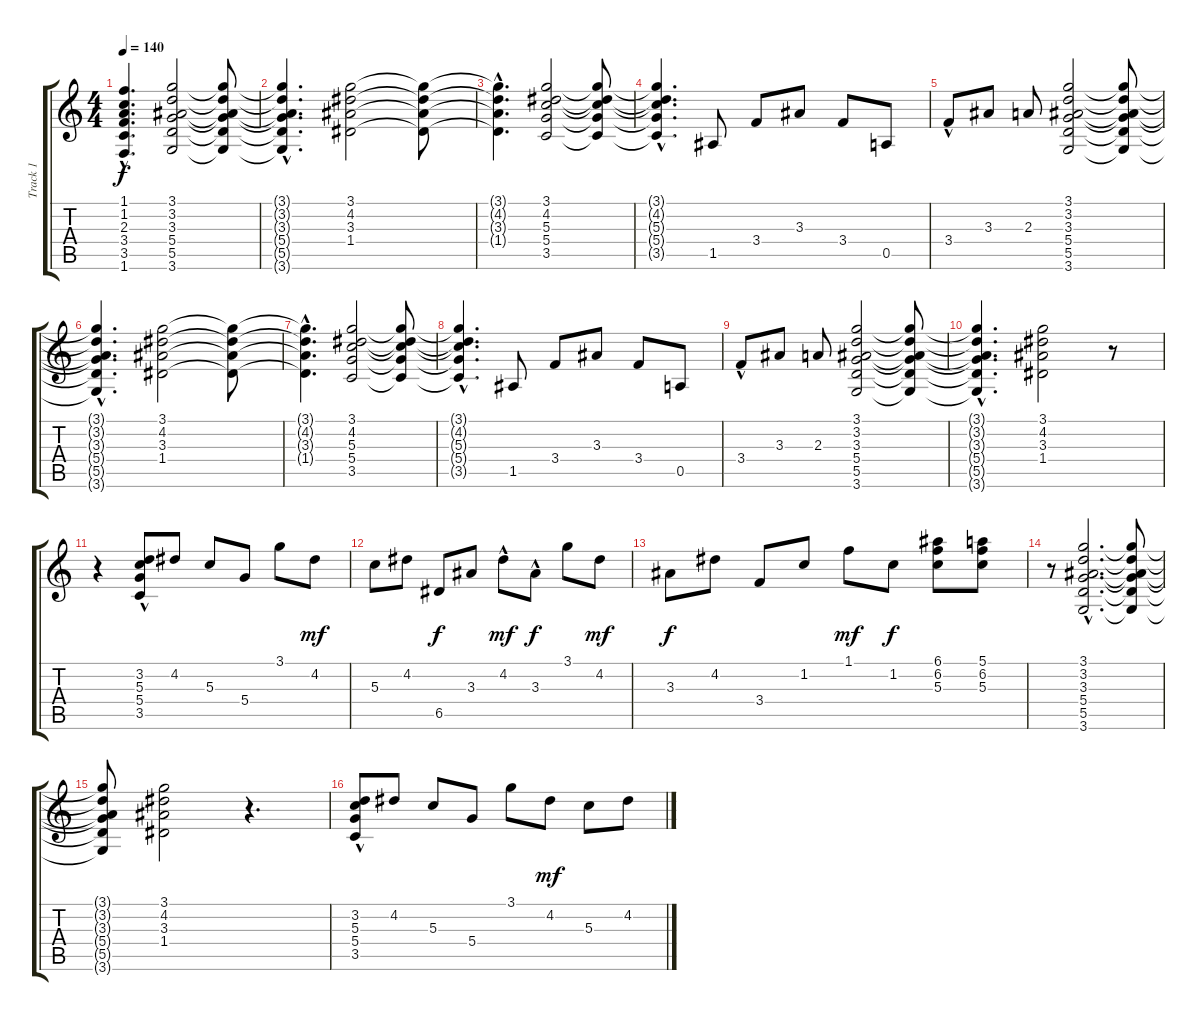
\track ("Track 1" "Track 1") {instrument acousticguitarsteel}
\staff {score tabs}
\tuning (E4 B3 G3 D3 A2 E2) {hide}
\ts (4 4)
\tempo 140
\clef g2
\ks c
(1.1{hac t} 1.2{hac t} 2.3{hac t} 3.4{hac t} 3.5{hac t} 1.6{hac t}).4{d dy f} (3.1 3.2 3.3 5.4 5.5 3.6).2 (3.1{t} 3.2{t} 3.3{t} 5.4{t} 5.5{t} 3.6{t}).8 |
(3.1{hac t} 3.2{hac t} 3.3{hac t} 5.4{hac t} 5.5{hac t} 3.6{hac t}).4{d} (3.1 4.2 3.3 1.4).2 (3.1{t} 4.2{t} 3.3{t} 1.4{t}).8 |
(3.1{hac t} 4.2{hac t} 3.3{hac t} 1.4{hac t}).4{d} (3.1 4.2 5.3 5.4 3.5).2 (3.1{t} 4.2{t} 5.3{t} 5.4{t} 3.5{t}).8 |
(3.1{hac t} 4.2{hac t} 5.3{hac t} 5.4{hac t} 3.5{hac t}).4{d} 1.5.8 3.4.8 3.3.8 3.4.8 0.5.8 |
3.4{hac}.8 3.3.8 2.3.8 (3.1 3.2 3.3 5.4 5.5 3.6).2 (3.1{t} 3.2{t} 3.3{t} 5.4{t} 5.5{t} 3.6{t}).8 |
(3.1{hac t} 3.2{hac t} 3.3{hac t} 5.4{hac t} 5.5{hac t} 3.6{hac t}).4{d} (3.1 4.2 3.3 1.4).2 (3.1{t} 4.2{t} 3.3{t} 1.4{t}).8 |
(3.1{hac t} 4.2{hac t} 3.3{hac t} 1.4{hac t}).4{d} (3.1 4.2 5.3 5.4 3.5).2 (3.1{t} 4.2{t} 5.3{t} 5.4{t} 3.5{t}).8 |
(3.1{hac t} 4.2{hac t} 5.3{hac t} 5.4{hac t} 3.5{hac t}).4{d} 1.5.8 3.4.8 3.3.8 3.4.8 0.5.8 |
3.4{hac}.8 3.3.8 2.3.8 (3.1 3.2 3.3 5.4 5.5 3.6).2 (3.1{t} 3.2{t} 3.3{t} 5.4{t} 5.5{t} 3.6{t}).8 |
(3.1{hac t} 3.2{hac t} 3.3{hac t} 5.4{hac t} 5.5{hac t} 3.6{hac t}).4{d} (3.1 4.2 3.3 1.4).2 r.8 |
r.4 (3.2 5.3 5.4{hac} 3.5).8 4.2.8 5.3.8 5.4.8 3.1.8 4.2.8{dy mf} |
5.3.8 4.2.8 6.5.8{dy f} 3.3.8 4.2{hac}.8{dy mf} 3.3{hac}.8{dy f} 3.1.8 4.2.8{dy mf} |
3.3.8{dy f} 4.2.8 3.4.8 1.2.8 1.1.8{dy mf} 1.2.8{dy f} (6.1 6.2 5.3).8 (5.1 6.2 5.3).8 |
r.8 (3.1{hac} 3.2{hac} 3.3{hac} 5.4{hac} 5.5{hac} 3.6{hac}).2{d} (3.1{t} 3.2{t} 3.3{t} 5.4{t} 5.5{t} 3.6{t}).8 |
(3.1{t} 3.2{t} 3.3{t} 5.4{t} 5.5{t} 3.6{t}).8 (3.1 4.2 3.3 1.4).2 r.4{d} |
(3.2 5.3 5.4{hac} 3.5).8 4.2.8 5.3.8 5.4.8 3.1.8 4.2.8{dy mf} 5.3.8 4.2.8
